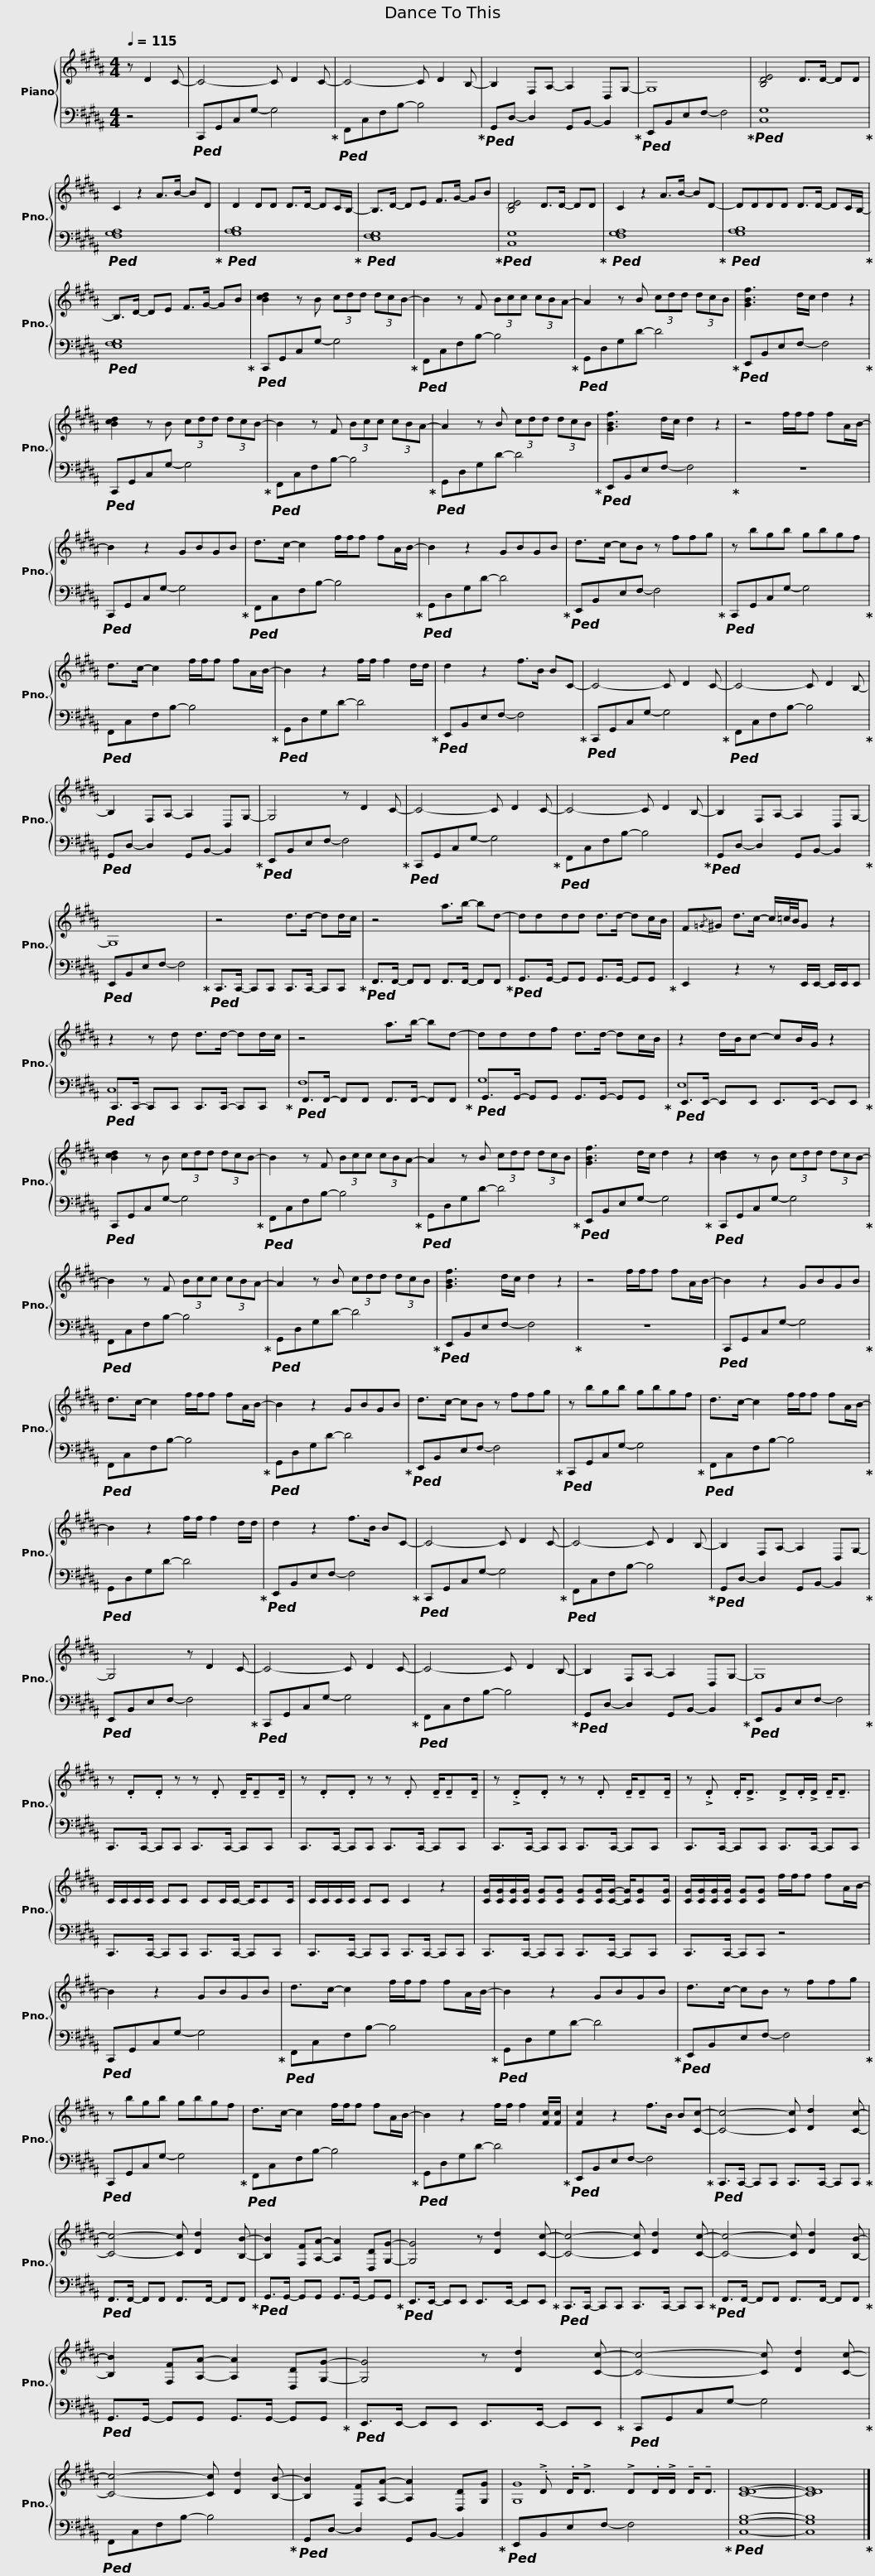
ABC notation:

X:1
%%score { ( 1 4 ) | ( 2 3 ) }
L:1/8
Q:1/4=115
M:4/4
I:linebreak $
K:B
V:1 treble
V:4 treble
V:2 bass
V:3 bass
V:1
 z D2 C- | C4- C D2 C- | C4- C D2 B,- | B,2 F,A,- A,2 D,G,- | G,8 |$ %5
 [B,DE]4 D>D- DD | C2 z2 A>B- BD | D2 DD D>D- DC/B,/- | B,>D- DE F>G- GB | [B,DE]4 D>D- DD |$ %10
 C2 z2 A>B- BD- | DDDD D>D- DC/B,/- | B,>D- DE F>G- GB | [Bcd]2 z B (3cdd (3dcB- |$ B2 z F (3Bcc (3cBA- | %15
 A2 z B (3cdd (3dcB | [GBf]3 d/c/ d2 z2 | [Bcd]2 z B (3cdd (3dcB- |$ B2 z F (3Bcc (3cBA- | A2 z B (3cdd (3dcB | %20
 [GBf]3 d/c/ d2 z2 | z4 f/f/f fA/B/- | B2 z2 GBGB |$ d>c- c2 f/f/f fA/B/- | B2 z2 GBGB | %25
 d>c- cB z ffg | z bgb gbgf |$ d>c- c2 f/f/f fA/B/- | B2 z2 f/f/ f2 d/d/ | d2 z2 f>B BC- | %30
 C4- C D2 C- |$ C4- C D2 B,- | B,2 F,A,- A,2 D,G,- | G,4 z D2 C- | C4- C D2 C- | %35
 C4- C D2 B,- |$ B,2 F,A,- A,2 D,G,- | G,8 | z4 d>d- dd/c/ | z4 a>b- bd- |$ %40
 dddd d>d- dc/B/ | F{/=G}^G d>c- c/=c/4B/4G z2 | z2 z d d>d- dd/c/ |$ z4 a>b- bd- | dddf d>d- dc/B/ | %45
 z2 d/B/c- cB/G/ z2 | [Bcd]2 z B (3cdd (3dcB- |$ B2 z F (3Bcc (3cBA- | A2 z B (3cdd (3dcB | [GBf]3 d/c/ d2 z2 | %50
 [Bcd]2 z B (3cdd (3dcB- |$ B2 z F (3Bcc (3cBA- | A2 z B (3cdd (3dcB | [GBf]3 d/c/ d2 z2 | z4 f/f/f fA/B/- | %55
 B2 z2 GBGB |$ d>c- c2 f/f/f fA/B/- | B2 z2 GBGB | d>c- cB z ffg | z bgb gbgf |$ %60
 d>c- c2 f/f/f fA/B/- | B2 z2 f/f/ f2 d/d/ | d2 z2 f>B BC- | C4- C D2 C- |$ C4- C D2 B,- | %65
 B,2 F,A,- A,2 D,G,- | G,4 z D2 C- | C4- C D2 C- | C4- C D2 B,- |$ B,2 F,A,- A,2 D,G,- | %70
 G,8 | z .D.D z z .D !tenuto!D/!tenuto!D!tenuto!D/ | z .D.D z z .D !tenuto!D/!tenuto!D!tenuto!D/ |$ z !>!.D.D z z .D !tenuto!D/!tenuto!D!tenuto!D/ | z !>!.D .D<!>!D !>!D.D/!>!D/ !tenuto!D<!tenuto!D | %75
 C/C/C/C/ CC CC/C/- C/CC/ |$ C/C/C/C/ CC C2 z2 | [CG]/[CG]/[CG]/[CG]/ [CG][CG] [CG][CG]/[CG]/- [CG]/[CG][CG]/ | [CG]/[CG]/[CG]/[CG]/ [CG][CG] f/f/f fA/B/- |$ B2 z2 GBGB | %80
 d>c- c2 f/f/f fA/B/- | B2 z2 GBGB | d>c- cB z ffg |$ z bgb gbgf | d>c- c2 f/f/f fA/B/- | %85
 B2 z2 f/f/ f2 [Fc]/[Fc]/ | [Fc]2 z2 f>B B[Cc]- |$ [Cc]4- [Cc] [Dd]2 [Cc]- | [Cc]4- [Cc] [Dd]2 [B,B]- | [B,B]2 [F,F][A,A]- [A,A]2 [D,D][G,G]- |$ %90
 [G,G]4 z [Dd]2 [Cc]- | [Cc]4- [Cc] [Dd]2 [Cc]- | [Cc]4- [Cc] [Dd]2 [B,B]- |$ [B,B]2 [F,F][A,A]- [A,A]2 [D,D][G,G]- | [G,G]4 z [Dd]2 [Cc]- | %95
 [Cc]4- [Cc] [Dd]2 [Cc]- | [Cc]4- [Cc] [Dd]2 [B,B]- |$ [B,B]2 [F,F][A,A]- [A,A]2 [D,D][G,G]- | x !>!.D .D<!>!D !>!D.D/!>!D/ !tenuto!D<!tenuto!D | [CDE]8- | %100
 [CDE]8 |] %101
V:2
 z4 |!ped! C,,G,,C,G,- G,4!ped-up! |!ped! F,,C,F,B,- B,4!ped-up! |!ped! G,,D,- D,2 G,,B,,- B,,2!ped-up! |!ped! E,,B,,E,F,- F,4!ped-up! |$ %5
!ped! [C,G,]8!ped-up! |!ped! [F,G,A,]8!ped-up! |!ped! [G,A,B,]8!ped-up! |!ped! [E,F,G,]8!ped-up! |!ped! [C,G,]8!ped-up! |$ %10
!ped! [F,G,A,]8!ped-up! |!ped! [G,A,B,]8!ped-up! |!ped! [E,F,G,]8!ped-up! |!ped! C,,G,,C,G,- G,4!ped-up! |$!ped! F,,C,F,B,- B,4!ped-up! | %15
!ped! G,,D,G,D- D4!ped-up! |!ped! E,,B,,E,F,- F,4!ped-up! |!ped! C,,G,,C,G,- G,4!ped-up! |$!ped! F,,C,F,B,- B,4!ped-up! |!ped! G,,D,G,D- D4!ped-up! | %20
!ped! E,,B,,E,F,- F,4!ped-up! | z8 |!ped! C,,G,,C,G,- G,4!ped-up! |$!ped! F,,C,F,B,- B,4!ped-up! |!ped! G,,D,G,D- D4!ped-up! | %25
!ped! E,,B,,E,F,- F,4!ped-up! |!ped! C,,G,,C,G,- G,4!ped-up! |$!ped! F,,C,F,B,- B,4!ped-up! |!ped! G,,D,G,D- D4!ped-up! |!ped! E,,B,,E,F,- F,4!ped-up! | %30
!ped! C,,G,,C,G,- G,4!ped-up! |$!ped! F,,C,F,B,- B,4!ped-up! |!ped! G,,D,- D,2 G,,B,,- B,,2!ped-up! |!ped! E,,B,,E,F,- F,4!ped-up! |!ped! C,,G,,C,G,- G,4!ped-up! | %35
!ped! F,,C,F,B,- B,4!ped-up! |$!ped! G,,D,- D,2 G,,B,,- B,,2!ped-up! |!ped! E,,B,,E,F,- F,4!ped-up! |!ped! C,,>C,,- C,,C,, C,,>C,,- C,,C,,!ped-up! |!ped! F,,>F,,- F,,F,, F,,>F,,- F,,F,,!ped-up! |$ %40
!ped! G,,>G,,- G,,G,, G,,>G,,- G,,G,,!ped-up! | E,,2 z2 z E,,/E,,/- E,,/E,,/E,, |!ped! C,,>C,,- C,,C,, C,,>C,,- C,,C,,!ped-up! |$!ped! F,,>F,,- F,,F,, F,,>F,,- F,,F,,!ped-up! |!ped! G,,>G,,- G,,G,, G,,>G,,- G,,G,,!ped-up! | %45
!ped! E,,>E,,- E,,E,, E,,>E,,- E,,E,,!ped-up! |!ped! C,,G,,C,G,- G,4!ped-up! |$!ped! F,,C,F,B,- B,4!ped-up! |!ped! G,,D,G,D- D4!ped-up! |!ped! E,,B,,E,G,- G,4!ped-up! | %50
!ped! C,,G,,C,G,- G,4!ped-up! |$!ped! F,,C,F,B,- B,4!ped-up! |!ped! G,,D,G,D- D4!ped-up! |!ped! E,,B,,E,F,- F,4!ped-up! | z8 | %55
!ped! C,,G,,C,G,- G,4!ped-up! |$!ped! F,,C,F,B,- B,4!ped-up! |!ped! G,,D,G,D- D4!ped-up! |!ped! E,,B,,E,F,- F,4!ped-up! |!ped! C,,G,,C,G,- G,4!ped-up! |$ %60
!ped! F,,C,F,B,- B,4!ped-up! |!ped! G,,D,G,D- D4!ped-up! |!ped! E,,B,,E,F,- F,4!ped-up! |!ped! C,,G,,C,G,- G,4!ped-up! |$!ped! F,,C,F,B,- B,4!ped-up! | %65
!ped! G,,D,- D,2 G,,B,,- B,,2!ped-up! |!ped! E,,B,,E,F,- F,4!ped-up! |!ped! C,,G,,C,G,- G,4!ped-up! |!ped! F,,C,F,B,- B,4!ped-up! |$!ped! G,,D,- D,2 G,,B,,- B,,2!ped-up! | %70
!ped! E,,B,,E,F,- F,4!ped-up! | C,,>C,,- C,,C,, C,,>C,,- C,,C,, | C,,>C,,- C,,C,, C,,>C,,- C,,C,, |$ C,,>C,,- C,,C,, C,,>C,,- C,,C,, | C,,>C,,- C,,C,, C,,>C,,- C,,C,, | %75
 C,,>C,,- C,,C,, C,,>C,,- C,,C,, |$ C,,>C,,- C,,C,, C,,>C,,- C,,C,, | C,,>C,,- C,,C,, C,,>C,,- C,,C,, | C,,>C,,- C,,C,, z4 |$!ped! C,,G,,C,G,- G,4!ped-up! | %80
!ped! F,,C,F,B,- B,4!ped-up! |!ped! G,,D,G,D- D4!ped-up! |!ped! E,,B,,E,F,- F,4!ped-up! |$!ped! C,,G,,C,G,- G,4!ped-up! |!ped! F,,C,F,B,- B,4!ped-up! | %85
!ped! G,,D,G,D- D4!ped-up! |!ped! E,,B,,E,F,- F,4!ped-up! |$!ped! C,,>C,,- C,,C,, C,,>C,,- C,,C,,!ped-up! |!ped! F,,>F,,- F,,F,, F,,>F,,- F,,F,,!ped-up! |!ped! G,,>G,,- G,,G,, G,,>G,,- G,,G,,!ped-up! |$ %90
!ped! E,,>E,,- E,,E,, E,,>E,,- E,,E,,!ped-up! |!ped! C,,>C,,- C,,C,, C,,>C,,- C,,C,,!ped-up! |!ped! F,,>F,,- F,,F,, F,,>F,,- F,,F,,!ped-up! |$!ped! G,,>G,,- G,,G,, G,,>G,,- G,,G,,!ped-up! |!ped! E,,>E,,- E,,E,, E,,>E,,- E,,E,,!ped-up! | %95
!ped! C,,G,,C,G,- G,4!ped-up! |!ped! F,,C,F,B,- B,4!ped-up! |$!ped! G,,D,- D,2 G,,B,,- B,,2!ped-up! |!ped! E,,B,,E,F,- F,4!ped-up! |!ped! [C,G,B,]8- | %100
 [C,G,B,]8!ped-up! |] %101
V:3
 x4 | x8 | x8 | x8 | x8 |$ %5
 x8 | x8 | x8 | x8 | x8 |$ %10
 x8 | x8 | x8 | x8 |$ x8 | %15
 x8 | x8 | x8 |$ x8 | x8 | %20
 x8 | x8 | x8 |$ x8 | x8 | %25
 x8 | x8 |$ x8 | x8 | x8 | %30
 x8 |$ x8 | x8 | x8 | x8 | %35
 x8 |$ x8 | x8 | x8 | x8 |$ %40
 x8 | x8 | C,8 |$ F,8 | G,8 | %45
 E,8 | x8 |$ x8 | x8 | x8 | %50
 x8 |$ x8 | x8 | x8 | x8 | %55
 x8 |$ x8 | x8 | x8 | x8 |$ %60
 x8 | x8 | x8 | x8 |$ x8 | %65
 x8 | x8 | x8 | x8 |$ x8 | %70
 x8 | x8 | x8 |$ x8 | x8 | %75
 x8 |$ x8 | x8 | x8 |$ x8 | %80
 x8 | x8 | x8 |$ x8 | x8 | %85
 x8 | x8 |$ x8 | x8 | x8 |$ %90
 x8 | x8 | x8 |$ x8 | x8 | %95
 x8 | x8 |$ x8 | x8 | x8 | %100
 x8 |] %101
V:4
 x4 | x8 | x8 | x8 | x8 |$ %5
 x8 | x8 | x8 | x8 | x8 |$ %10
 x8 | x8 | x8 | x8 |$ x8 | %15
 x8 | x8 | x8 |$ x8 | x8 | %20
 x8 | x8 | x8 |$ x8 | x8 | %25
 x8 | x8 |$ x8 | x8 | x8 | %30
 x8 |$ x8 | x8 | x8 | x8 | %35
 x8 |$ x8 | x8 | x8 | x8 |$ %40
 x8 | x8 | x8 |$ x8 | x8 | %45
 x8 | x8 |$ x8 | x8 | x8 | %50
 x8 |$ x8 | x8 | x8 | x8 | %55
 x8 |$ x8 | x8 | x8 | x8 |$ %60
 x8 | x8 | x8 | x8 |$ x8 | %65
 x8 | x8 | x8 | x8 |$ x8 | %70
 x8 | x8 | x8 |$ x8 | x8 | %75
 x8 |$ x8 | x8 | x8 |$ x8 | %80
 x8 | x8 | x8 |$ x8 | x8 | %85
 x8 | x8 |$ x8 | x8 | x8 |$ %90
 x8 | x8 | x8 |$ x8 | x8 | %95
 x8 | x8 |$ x8 | [G,G]8 | x8 | %100
 x8 |] %101
